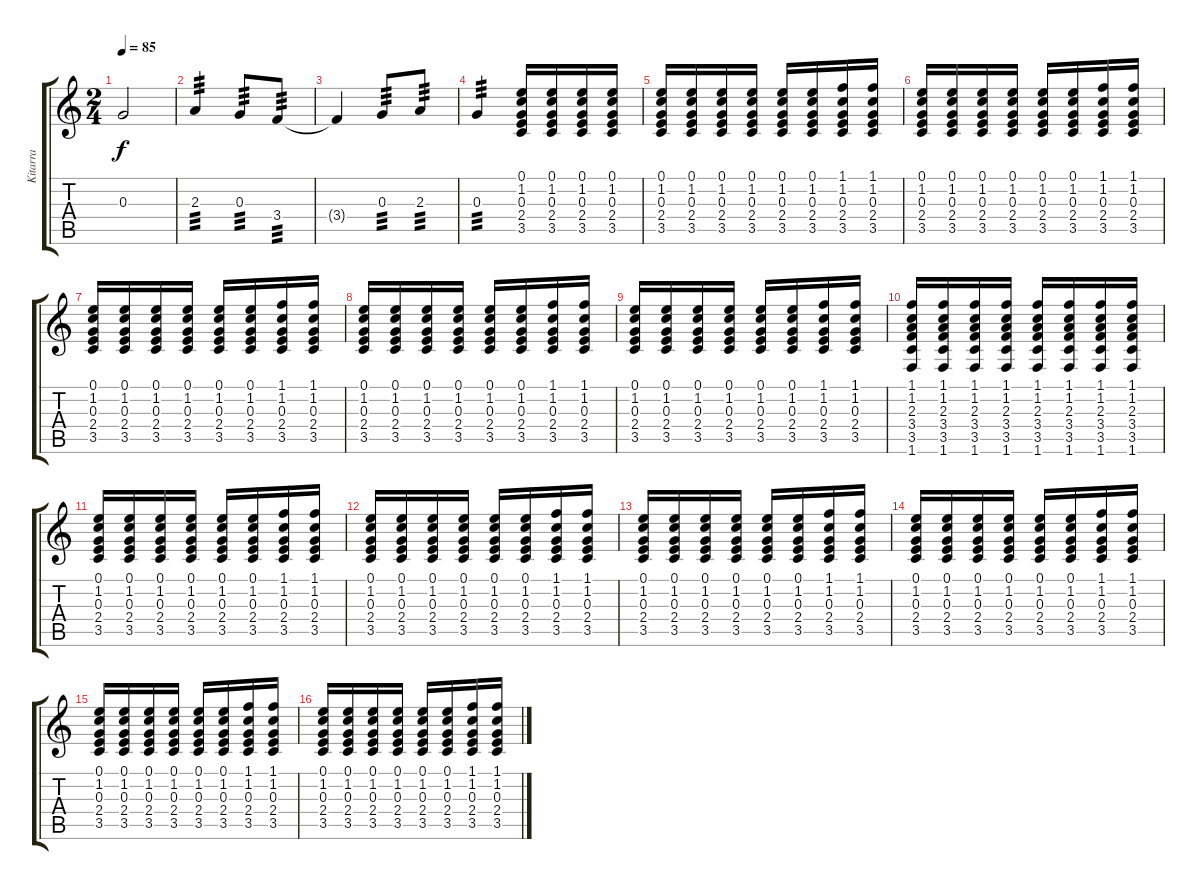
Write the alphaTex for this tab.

\track ("Kitarra" "Kitarra") {instrument acousticguitarnylon}
\staff {score tabs}
\tuning (E4 B3 G3 D3 A2 E2) {hide}
\ts (2 4)
\tempo 85
\clef g2
\ks c
0.3{t}.2{dy f} |
2.3.4{tp 3} 0.3.8{tp 3} 3.4.8{tp 3} |
3.4{t}.4 0.3.8{tp 3} 2.3.8{tp 3} |
0.3.4{tp 3} (0.1 1.2 0.3 2.4 3.5).16 (0.1 1.2 0.3 2.4 3.5).16 (0.1 1.2 0.3 2.4 3.5).16 (0.1 1.2 0.3 2.4 3.5).16 |
(0.1 1.2 0.3 2.4 3.5).16 (0.1 1.2 0.3 2.4 3.5).16 (0.1 1.2 0.3 2.4 3.5).16 (0.1 1.2 0.3 2.4 3.5).16 (0.1 1.2 0.3 2.4 3.5).16 (0.1 1.2 0.3 2.4 3.5).16 (1.1 1.2 0.3 2.4 3.5).16 (1.1 1.2 0.3 2.4 3.5).16 |
(0.1 1.2 0.3 2.4 3.5).16 (0.1 1.2 0.3 2.4 3.5).16 (0.1 1.2 0.3 2.4 3.5).16 (0.1 1.2 0.3 2.4 3.5).16 (0.1 1.2 0.3 2.4 3.5).16 (0.1 1.2 0.3 2.4 3.5).16 (1.1 1.2 0.3 2.4 3.5).16 (1.1 1.2 0.3 2.4 3.5).16 |
(0.1 1.2 0.3 2.4 3.5).16 (0.1 1.2 0.3 2.4 3.5).16 (0.1 1.2 0.3 2.4 3.5).16 (0.1 1.2 0.3 2.4 3.5).16 (0.1 1.2 0.3 2.4 3.5).16 (0.1 1.2 0.3 2.4 3.5).16 (1.1 1.2 0.3 2.4 3.5).16 (1.1 1.2 0.3 2.4 3.5).16 |
(0.1 1.2 0.3 2.4 3.5).16 (0.1 1.2 0.3 2.4 3.5).16 (0.1 1.2 0.3 2.4 3.5).16 (0.1 1.2 0.3 2.4 3.5).16 (0.1 1.2 0.3 2.4 3.5).16 (0.1 1.2 0.3 2.4 3.5).16 (1.1 1.2 0.3 2.4 3.5).16 (1.1 1.2 0.3 2.4 3.5).16 |
(0.1 1.2 0.3 2.4 3.5).16 (0.1 1.2 0.3 2.4 3.5).16 (0.1 1.2 0.3 2.4 3.5).16 (0.1 1.2 0.3 2.4 3.5).16 (0.1 1.2 0.3 2.4 3.5).16 (0.1 1.2 0.3 2.4 3.5).16 (1.1 1.2 0.3 2.4 3.5).16 (1.1 1.2 0.3 2.4 3.5).16 |
(1.1 1.2 2.3 3.4 3.5 1.6).16 (1.1 1.2 2.3 3.4 3.5 1.6).16 (1.1 1.2 2.3 3.4 3.5 1.6).16 (1.1 1.2 2.3 3.4 3.5 1.6).16 (1.1 1.2 2.3 3.4 3.5 1.6).16 (1.1 1.2 2.3 3.4 3.5 1.6).16 (1.1 1.2 2.3 3.4 3.5 1.6).16 (1.1 1.2 2.3 3.4 3.5 1.6).16 |
(0.1 1.2 0.3 2.4 3.5).16 (0.1 1.2 0.3 2.4 3.5).16 (0.1 1.2 0.3 2.4 3.5).16 (0.1 1.2 0.3 2.4 3.5).16 (0.1 1.2 0.3 2.4 3.5).16 (0.1 1.2 0.3 2.4 3.5).16 (1.1 1.2 0.3 2.4 3.5).16 (1.1 1.2 0.3 2.4 3.5).16 |
(0.1 1.2 0.3 2.4 3.5).16 (0.1 1.2 0.3 2.4 3.5).16 (0.1 1.2 0.3 2.4 3.5).16 (0.1 1.2 0.3 2.4 3.5).16 (0.1 1.2 0.3 2.4 3.5).16 (0.1 1.2 0.3 2.4 3.5).16 (1.1 1.2 0.3 2.4 3.5).16 (1.1 1.2 0.3 2.4 3.5).16 |
(0.1 1.2 0.3 2.4 3.5).16 (0.1 1.2 0.3 2.4 3.5).16 (0.1 1.2 0.3 2.4 3.5).16 (0.1 1.2 0.3 2.4 3.5).16 (0.1 1.2 0.3 2.4 3.5).16 (0.1 1.2 0.3 2.4 3.5).16 (1.1 1.2 0.3 2.4 3.5).16 (1.1 1.2 0.3 2.4 3.5).16 |
(0.1 1.2 0.3 2.4 3.5).16 (0.1 1.2 0.3 2.4 3.5).16 (0.1 1.2 0.3 2.4 3.5).16 (0.1 1.2 0.3 2.4 3.5).16 (0.1 1.2 0.3 2.4 3.5).16 (0.1 1.2 0.3 2.4 3.5).16 (1.1 1.2 0.3 2.4 3.5).16 (1.1 1.2 0.3 2.4 3.5).16 |
(0.1 1.2 0.3 2.4 3.5).16 (0.1 1.2 0.3 2.4 3.5).16 (0.1 1.2 0.3 2.4 3.5).16 (0.1 1.2 0.3 2.4 3.5).16 (0.1 1.2 0.3 2.4 3.5).16 (0.1 1.2 0.3 2.4 3.5).16 (1.1 1.2 0.3 2.4 3.5).16 (1.1 1.2 0.3 2.4 3.5).16 |
(0.1 1.2 0.3 2.4 3.5).16 (0.1 1.2 0.3 2.4 3.5).16 (0.1 1.2 0.3 2.4 3.5).16 (0.1 1.2 0.3 2.4 3.5).16 (0.1 1.2 0.3 2.4 3.5).16 (0.1 1.2 0.3 2.4 3.5).16 (1.1 1.2 0.3 2.4 3.5).16 (1.1 1.2 0.3 2.4 3.5).16
